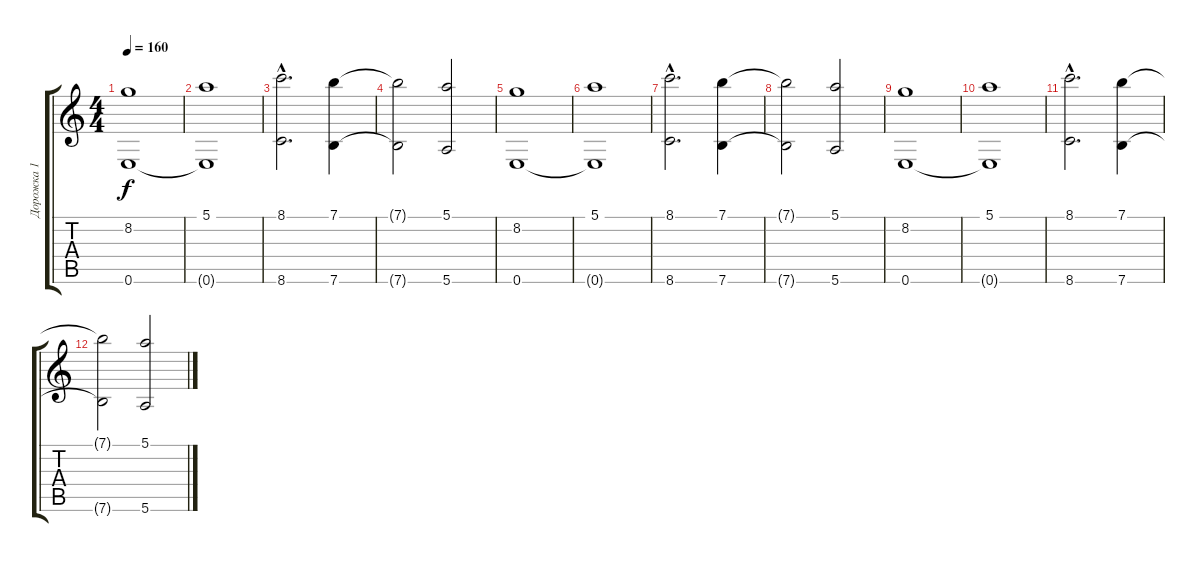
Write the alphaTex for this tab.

\track ("Дорожка 1" "Дорожка 1") {instrument electricguitarjazz}
\staff {score tabs}
\tuning (E4 B3 G3 D3 A2 E2) {hide}
\ts (4 4)
\tempo 160
\clef g2
\ks c
(8.2 0.6).1{dy f volume 7} |
(5.1 0.6{t}).1 |
(8.1{hac} 8.6{hac}).2{d} (7.1 7.6).4 |
(7.1{t} 7.6{t}).2 (5.1 5.6).2 |
(8.2 0.6).1{volume 4} |
(5.1 0.6{t}).1 |
(8.1{hac} 8.6{hac}).2{d} (7.1 7.6).4 |
(7.1{t} 7.6{t}).2 (5.1 5.6).2 |
(8.2 0.6).1{volume 1} |
(5.1 0.6{t}).1 |
(8.1{hac} 8.6{hac}).2{d} (7.1 7.6).4 |
(7.1{t} 7.6{t}).2 (5.1 5.6).2
